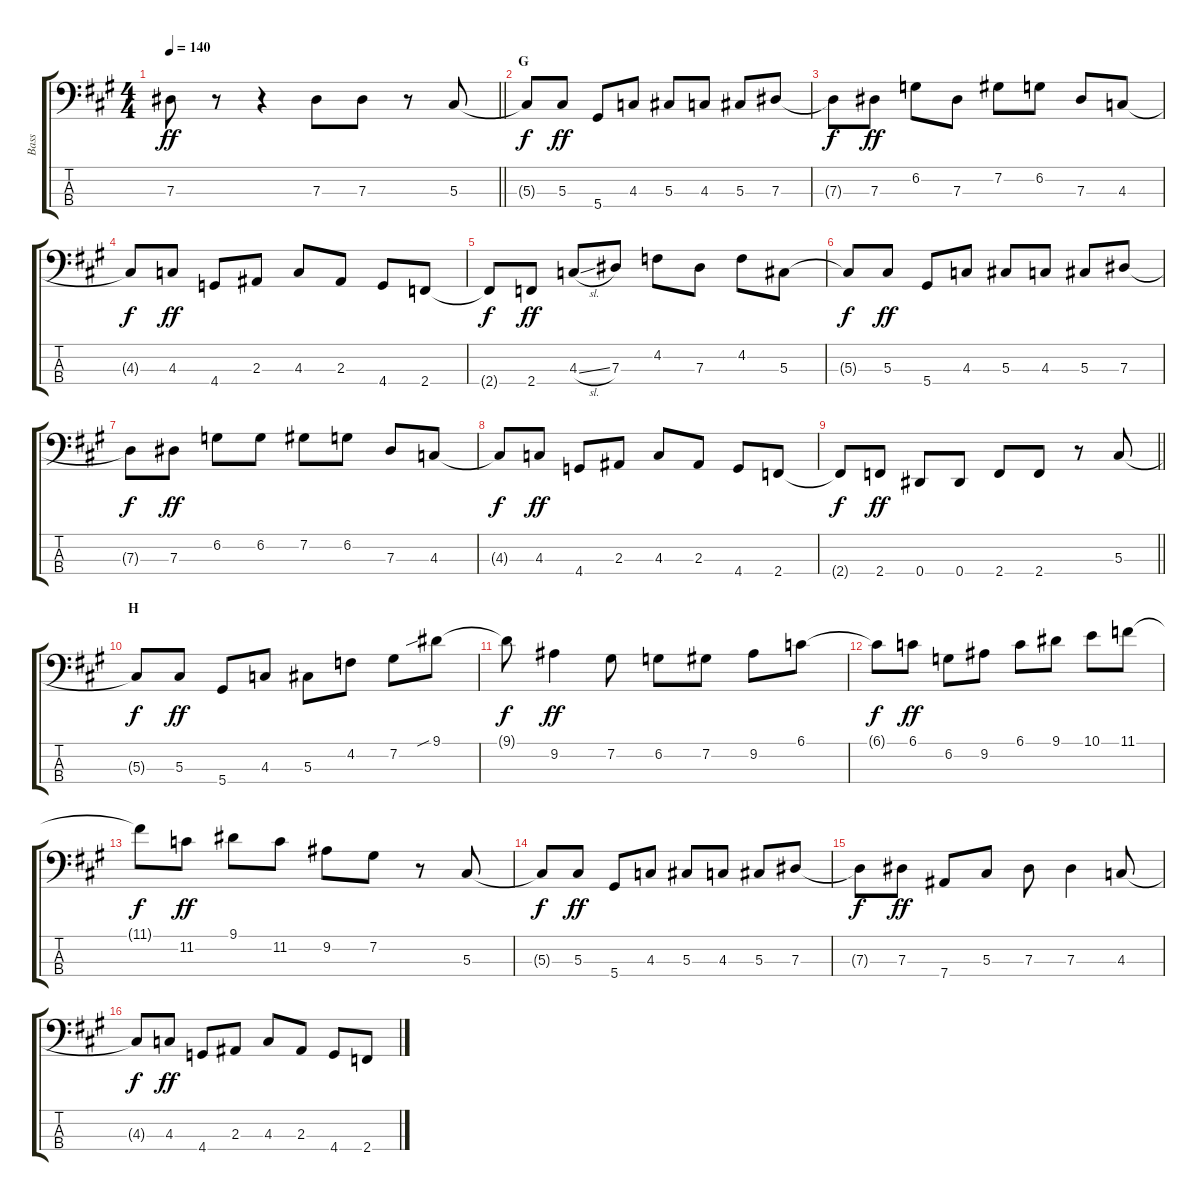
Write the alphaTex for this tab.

\track ("Bass" "Bass") {instrument electricbasspick}
\staff {score tabs}
\tuning (Gb2 Db2 Ab1 Eb1) {hide}
\ts (4 4)
\tempo 140
\clef f4
\barLineRight lightlight
\ks a
7.3.8{dy ff} r.8 r.4 7.3.8 7.3.8 r.8 5.3.8 |
\section ("" "G")
5.3{t}.8{dy f} 5.3.8{dy ff} 5.4.8 4.3.8 5.3.8 4.3.8 5.3.8 7.3.8 |
7.3{t}.8{dy f} 7.3.8{dy ff} 6.2.8 7.3.8 7.2.8 6.2.8 7.3.8 4.3.8 |
4.3{t}.8{dy f} 4.3.8{dy ff} 4.4.8 2.3.8 4.3.8 2.3.8 4.4.8 2.4.8 |
2.4{t}.8{dy f} 2.4.8{dy ff} 4.3{sl}.8 7.3.8 4.2.8 7.3.8 4.2.8 5.3.8 |
5.3{t}.8{dy f} 5.3.8{dy ff} 5.4.8 4.3.8 5.3.8 4.3.8 5.3.8 7.3.8 |
7.3{t}.8{dy f} 7.3.8{dy ff} 6.2.8 6.2.8 7.2.8 6.2.8 7.3.8 4.3.8 |
4.3{t}.8{dy f} 4.3.8{dy ff} 4.4.8 2.3.8 4.3.8 2.3.8 4.4.8 2.4.8 |
\barLineRight lightlight
2.4{t}.8{dy f} 2.4.8{dy ff} 0.4.8 0.4.8 2.4.8 2.4.8 r.8 5.3.8 |
\section ("" "H")
5.3{t}.8{dy f} 5.3.8{dy ff} 5.4.8 4.3.8 5.3.8 4.2.8 7.2.8 9.1{sib}.8 |
9.1{t}.8{dy f} 9.2.4{dy ff} 7.2.8 6.2.8 7.2.8 9.2.8 6.1.8 |
6.1{t}.8{dy f} 6.1.8{dy ff} 6.2.8 9.2.8 6.1.8 9.1.8 10.1.8 11.1.8 |
11.1{t}.8{dy f} 11.2.8{dy ff} 9.1.8 11.2.8 9.2.8 7.2.8 r.8 5.3.8 |
5.3{t}.8{dy f} 5.3.8{dy ff} 5.4.8 4.3.8 5.3.8 4.3.8 5.3.8 7.3.8 |
7.3{t}.8{dy f} 7.3.8{dy ff} 7.4.8 5.3.8 7.3.8 7.3.4 4.3.8 |
4.3{t}.8{dy f} 4.3.8{dy ff} 4.4.8 2.3.8 4.3.8 2.3.8 4.4.8 2.4.8
